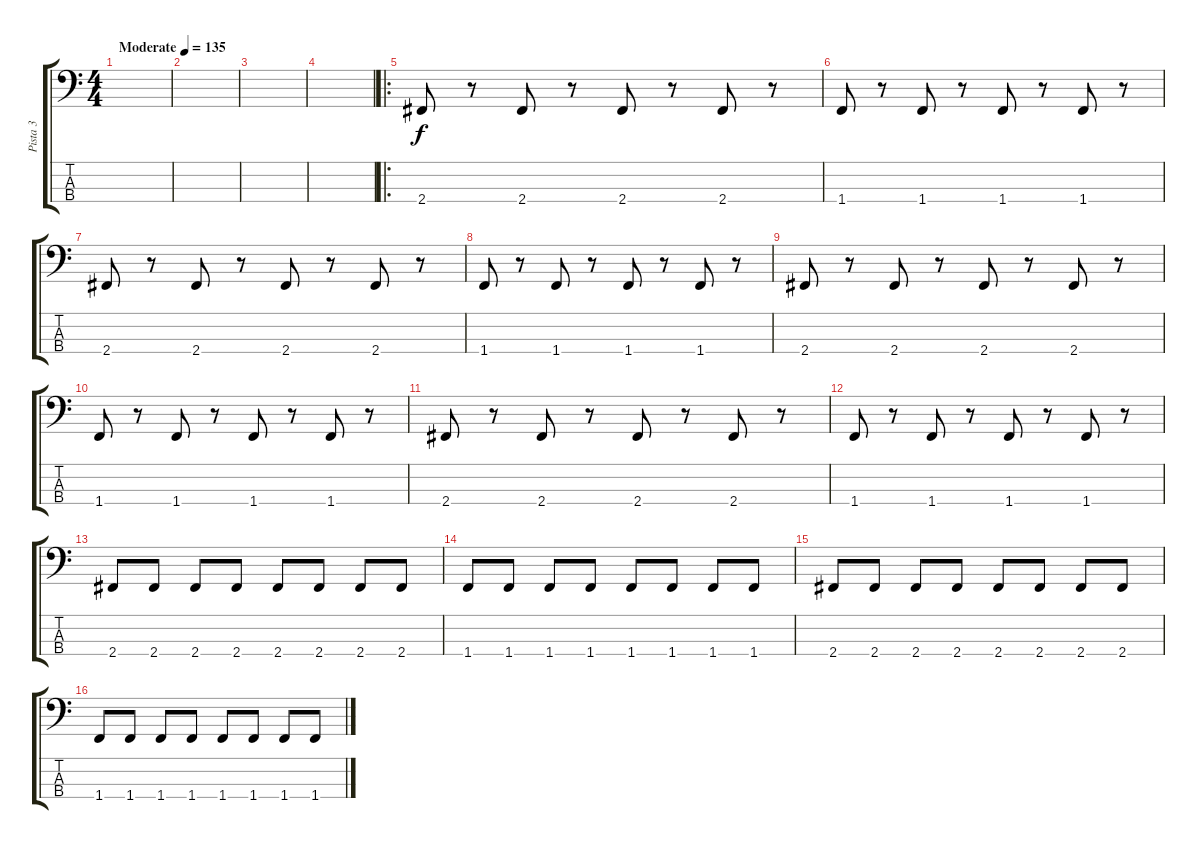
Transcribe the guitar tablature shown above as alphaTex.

\track ("Pista 3" "Pista 3") {instrument electricbassfinger}
\staff {score tabs}
\tuning (G2 D2 A1 E1) {hide}
\ts (4 4)
\tempo (135 "Moderate")
\clef f4
\ks c
|
|
|
|
\ro
2.4.8 r.8 2.4.8 r.8 2.4.8 r.8 2.4.8 r.8 |
1.4.8 r.8 1.4.8 r.8 1.4.8 r.8 1.4.8 r.8 |
2.4.8 r.8 2.4.8 r.8 2.4.8 r.8 2.4.8 r.8 |
1.4.8 r.8 1.4.8 r.8 1.4.8 r.8 1.4.8 r.8 |
2.4.8 r.8 2.4.8 r.8 2.4.8 r.8 2.4.8 r.8 |
1.4.8 r.8 1.4.8 r.8 1.4.8 r.8 1.4.8 r.8 |
2.4.8 r.8 2.4.8 r.8 2.4.8 r.8 2.4.8 r.8 |
1.4.8 r.8 1.4.8 r.8 1.4.8 r.8 1.4.8 r.8 |
2.4.8 2.4.8 2.4.8 2.4.8 2.4.8 2.4.8 2.4.8 2.4.8 |
1.4.8 1.4.8 1.4.8 1.4.8 1.4.8 1.4.8 1.4.8 1.4.8 |
2.4.8 2.4.8 2.4.8 2.4.8 2.4.8 2.4.8 2.4.8 2.4.8 |
1.4.8 1.4.8 1.4.8 1.4.8 1.4.8 1.4.8 1.4.8 1.4.8
